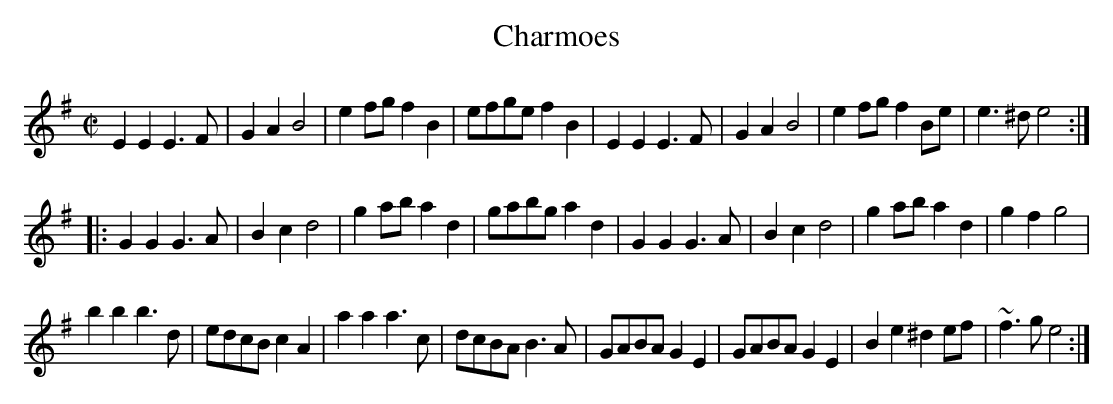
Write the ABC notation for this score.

X:1
T:Charmoes
M:C|
K:Emin
E2E2E3F|G2A2B4|e2fgf2B2|efgef2B2|E2E2E3F|G2A2B4|e2fgf2Be|e3^de4:|
|:G2G2G3A|B2c2d4|g2aba2d2|gabga2d2|G2G2G3A|B2c2d4|g2aba2d2|g2f2g4|
b2b2b3d|edcBc2A2|a2a2a3c|dcBAB3A|GABAG2E2|GABAG2E2|B2e2^d2ef|~f3ge4:|
